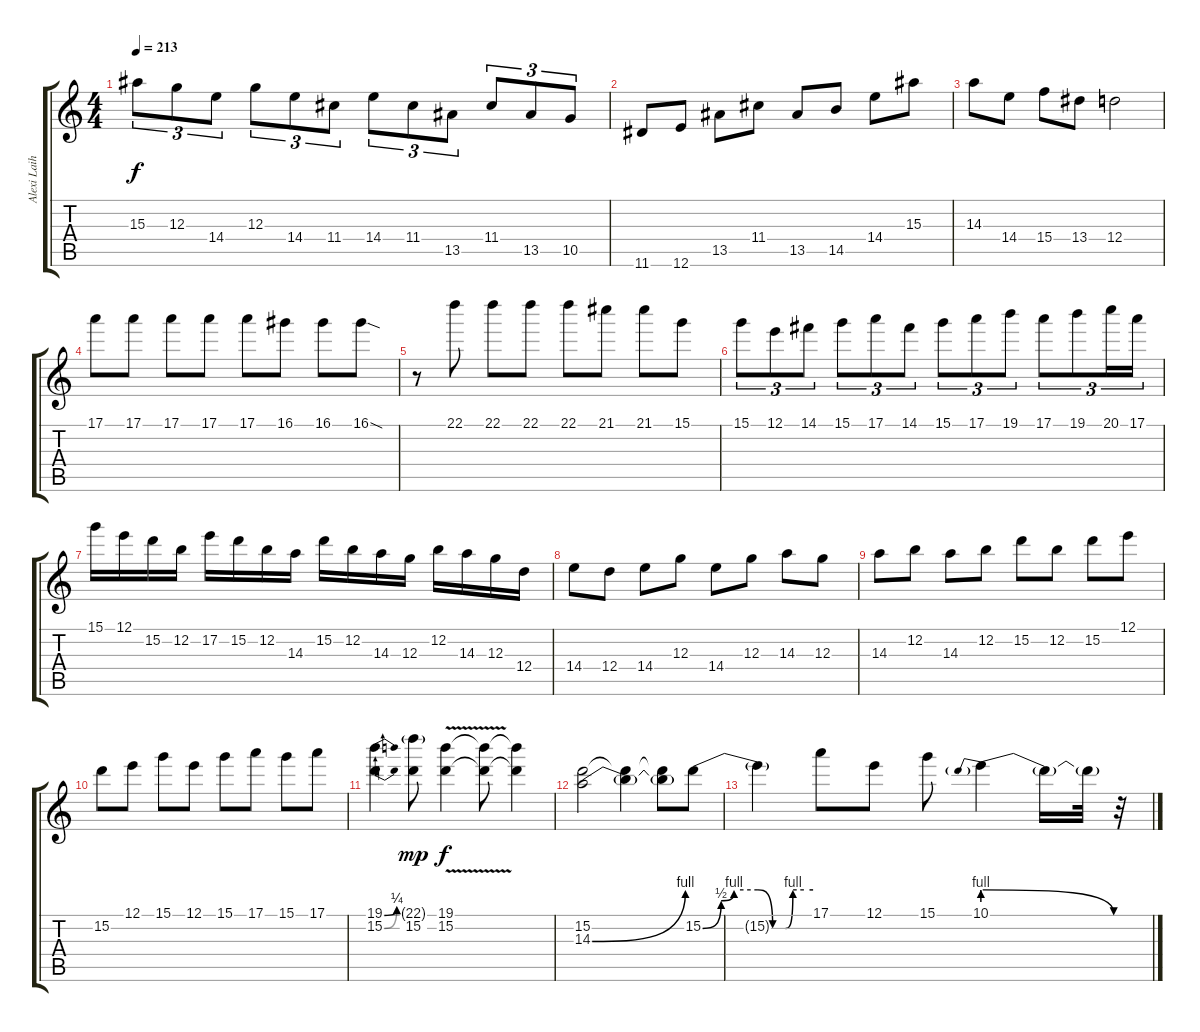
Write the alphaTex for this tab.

\track ("Alexi Laiho(solo)" "Alexi Laih") {instrument distortionguitar}
\staff {score tabs}
\tuning (E4 B3 G3 D3 A2 E2) {hide}
\ts (4 4)
\tempo 213
\clef g2
\ks c
15.3.8{tu (3 2) dy f} 12.3.8{tu (3 2)} 14.4.8{tu (3 2)} 12.3.8{tu (3 2)} 14.4.8{tu (3 2)} 11.4.8{tu (3 2)} 14.4.8{tu (3 2)} 11.4.8{tu (3 2)} 13.5.8{tu (3 2)} 11.4.8{tu (3 2)} 13.5.8{tu (3 2)} 10.5.8{tu (3 2)} |
11.6.8 12.6.8 13.5.8 11.4.8 13.5.8 14.5.8 14.4.8 15.3.8 |
14.3.8 14.4.8 15.4.8 13.4.8 12.4.2 |
17.1.8 17.1.8 17.1.8 17.1.8 17.1.8 16.1.8 16.1.8 16.1{sod}.8 |
r.8 22.1.8 22.1.8 22.1.8 22.1.8 21.1.8 21.1.8 15.1.8 |
15.1.8{tu (3 2)} 12.1.8{tu (3 2)} 14.1.8{tu (3 2)} 15.1.8{tu (3 2)} 17.1.8{tu (3 2)} 14.1.8{tu (3 2)} 15.1.8{tu (3 2)} 17.1.8{tu (3 2)} 19.1.8{tu (3 2)} 17.1.8{tu (3 2)} 19.1.8{tu (3 2)} 20.1.16{tu (3 2)} 17.1.16{tu (3 2)} |
15.1.16 12.1.16 15.2.16 12.2.16 17.2.16 15.2.16 12.2.16 14.3.16 15.2.16 12.2.16 14.3.16 12.3.16 12.2.16 14.3.16 12.3.16 12.4.16 |
14.4.8 12.4.8 14.4.8 12.3.8 14.4.8 12.3.8 14.3.8 12.3.8 |
14.3.8 12.2.8 14.3.8 12.2.8 15.2.8 12.2.8 15.2.8 12.1.8 |
15.2.8 12.1.8 15.1.8 12.1.8 15.1.8 17.1.8 15.1.8 17.1.8 |
(19.1{be (bend 0 0 60 1)} 15.2{be (bend 0 0 60 1)}).4 (22.1{g} 15.2).8{dy mp} (19.1{v} 15.2{v}).4{dy f} (19.1{t} 15.2{t}).8 (19.1{t} 15.2{t}).4 |
(15.2 14.3{be (bend 0 0 60 4)}).2 (15.2{t} 14.3{t}).4 (15.2{t} 14.3{t}).8 15.2{be (custom 0 0 10 2 17 4 30 4 38 0 45 0 49 4 55 4 60 4)}.8 |
15.2{t}.4 17.1.8 12.1.8 15.1.8 10.1{be (prebendrelease 0 4 60 0)}.4 10.1{t}.16 10.1{t}.32 r.32
